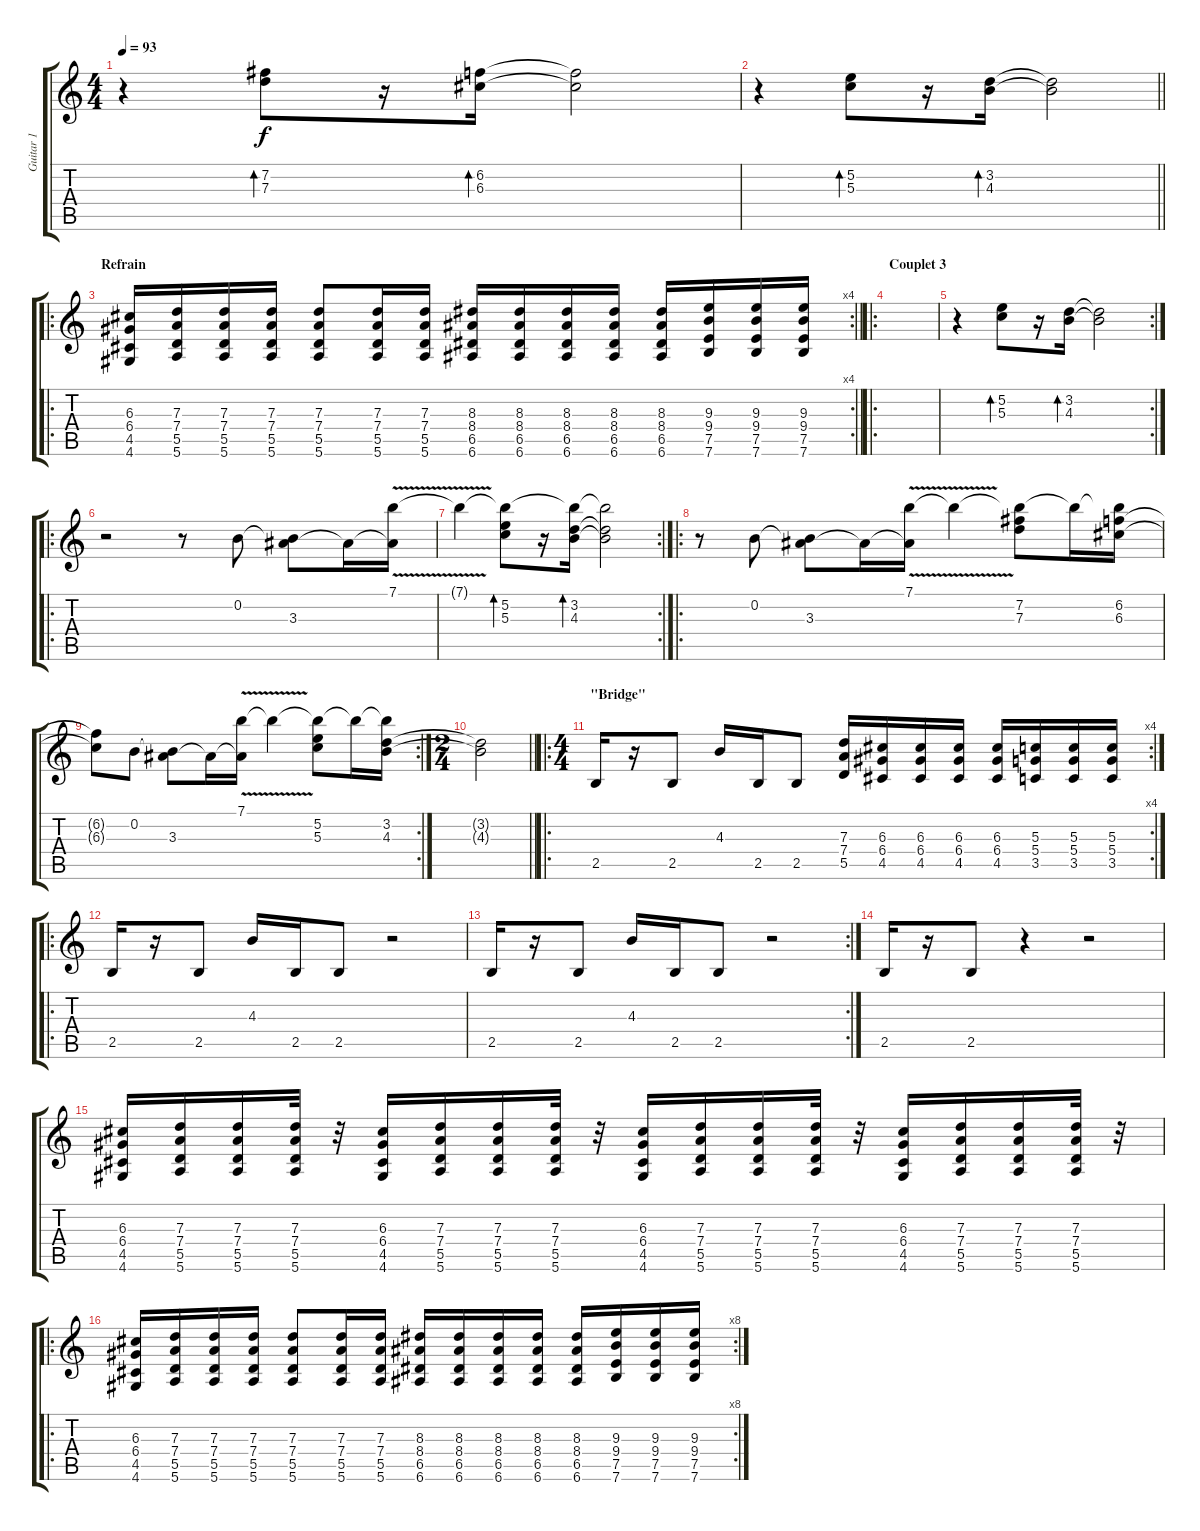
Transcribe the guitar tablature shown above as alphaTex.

\track ("Guitar 1" "Guitar 1") {instrument distortionguitar}
\staff {score tabs}
\tuning (E4 B3 G3 D3 A2 E2) {hide}
\ts (4 4)
\tempo 93
\clef g2
\ks c
r.4{dy f} (7.2 7.3).8{bd 240} r.16 (6.2 6.3).16{bd 480} (6.2{t} 6.3{t}).2 |
\barLineRight lightlight
r.4 (5.2 5.3).8{bd 240} r.16 (3.2 4.3).16{bd 480} (3.2{t} 4.3{t}).2 |
\ro
\rc 4
\section ("" "Refrain")
\barLineRight lightlight
(6.3 6.4 4.5 4.6).16 (7.3 7.4 5.5 5.6).16 (7.3 7.4 5.5 5.6).16 (7.3 7.4 5.5 5.6).16 (7.3 7.4 5.5 5.6).8 (7.3 7.4 5.5 5.6).16 (7.3 7.4 5.5 5.6).16 (8.3 8.4 6.5 6.6).16 (8.3 8.4 6.5 6.6).16 (8.3 8.4 6.5 6.6).16 (8.3 8.4 6.5 6.6).16 (8.3 8.4 6.5 6.6).16 (9.3 9.4 7.5 7.6).16 (9.3 9.4 7.5 7.6).16 (9.3 9.4 7.5 7.6).16 |
\ro
\section ("" "Couplet 3")
|
\rc 2
r.4 (5.2 5.3).8{bd 240} r.16 (3.2 4.3).16{bd 480} (3.2{t} 4.3{t}).2 |
\ro
r.2{instrument distortionguitar} r.8 0.2.8 (0.2{t} 3.3).8 3.3{t}.16 (7.1{v} 3.3{t}).16 |
\rc 2
7.1{t}.4 (7.1{t} 5.2 5.3).8{bd 240 instrument electricguitarmuted} r.16 (7.1{t} 3.2 4.3).16{bd 480} (7.1{t} 3.2{t} 4.3{t}).2 |
\ro
r.8{instrument distortionguitar} 0.2.8 (0.2{t} 3.3).8 3.3{t}.16 (7.1{v} 3.3{t}).16 7.1{t}.4 (7.1{t} 7.2 7.3).8{instrument electricguitarmuted} 7.1{t}.16 (7.1{t} 6.2 6.3).16 |
\rc 2
(6.2{t} 6.3{t}).8{instrument distortionguitar} 0.2.8 (0.2{t} 3.3).8 3.3{t}.16 (7.1{v} 3.3{t}).16 7.1{t}.4 (7.1{t} 5.2 5.3).8{instrument electricguitarmuted} 7.1{t}.16 (7.1{t} 3.2 4.3).16 |
\ts (2 4)
\barLineRight lightlight
(3.2{t} 4.3{t}).2 |
\ro
\rc 4
\ts (4 4)
\section ("" "\"Bridge\"")
2.5.16{instrument distortionguitar} r.16 2.5.8 4.3.16 2.5.16 2.5.8 (7.3 7.4 5.5).16 (6.3 6.4 4.5).16 (6.3 6.4 4.5).16 (6.3 6.4 4.5).16 (6.3 6.4 4.5).16 (5.3 5.4 3.5).16 (5.3 5.4 3.5).16 (5.3 5.4 3.5).16 |
\ro
2.5.16 r.16 2.5.8 4.3.16 2.5.16 2.5.8 r.2 |
\rc 2
2.5.16 r.16 2.5.8 4.3.16 2.5.16 2.5.8 r.2 |
2.5.16 r.16 2.5.8 r.4 r.2 |
(6.3 6.4 4.5 4.6).16 (7.3 7.4 5.5 5.6).16 (7.3 7.4 5.5 5.6).16 (7.3 7.4 5.5 5.6).32 r.32 (6.3 6.4 4.5 4.6).16 (7.3 7.4 5.5 5.6).16 (7.3 7.4 5.5 5.6).16 (7.3 7.4 5.5 5.6).32 r.32 (6.3 6.4 4.5 4.6).16 (7.3 7.4 5.5 5.6).16 (7.3 7.4 5.5 5.6).16 (7.3 7.4 5.5 5.6).32 r.32 (6.3 6.4 4.5 4.6).16 (7.3 7.4 5.5 5.6).16 (7.3 7.4 5.5 5.6).16 (7.3 7.4 5.5 5.6).32 r.32 |
\ro
\rc 8
(6.3 6.4 4.5 4.6).16 (7.3 7.4 5.5 5.6).16 (7.3 7.4 5.5 5.6).16 (7.3 7.4 5.5 5.6).16 (7.3 7.4 5.5 5.6).8 (7.3 7.4 5.5 5.6).16 (7.3 7.4 5.5 5.6).16 (8.3 8.4 6.5 6.6).16 (8.3 8.4 6.5 6.6).16 (8.3 8.4 6.5 6.6).16 (8.3 8.4 6.5 6.6).16 (8.3 8.4 6.5 6.6).16 (9.3 9.4 7.5 7.6).16 (9.3 9.4 7.5 7.6).16 (9.3 9.4 7.5 7.6).16
